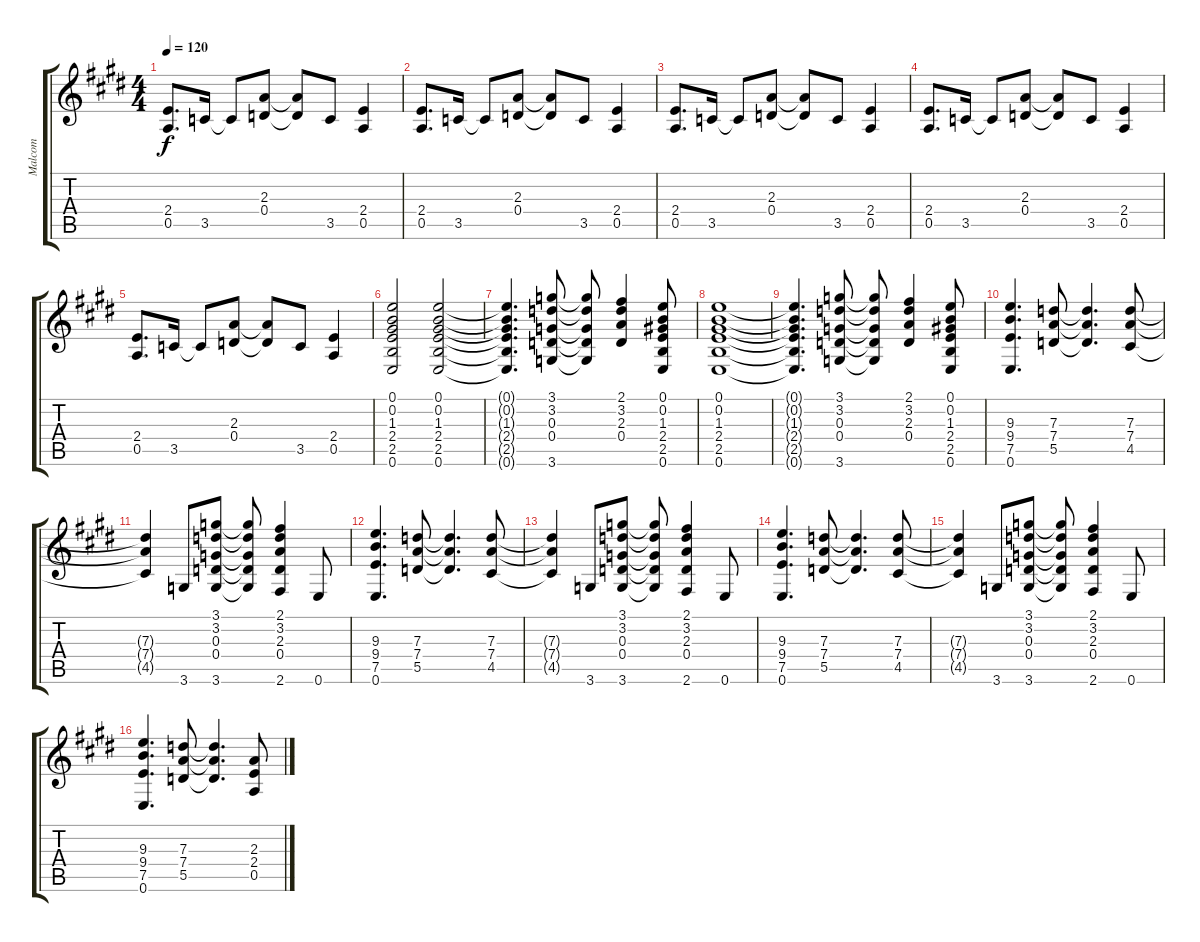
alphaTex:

\track ("Malcom" "Malcom") {instrument distortionguitar}
\staff {score tabs}
\tuning (E4 B3 G3 D3 A2 E2) {hide}
\ts (4 4)
\tempo 120
\clef g2
\ks e
(2.4 0.5).8{d dy f} 3.5.16 3.5{t}.8 (2.3 0.4).8 (2.3{t} 0.4{t}).8 3.5.8 (2.4 0.5).4 |
(2.4 0.5).8{d} 3.5.16 3.5{t}.8 (2.3 0.4).8 (2.3{t} 0.4{t}).8 3.5.8 (2.4 0.5).4 |
(2.4 0.5).8{d} 3.5.16 3.5{t}.8 (2.3 0.4).8 (2.3{t} 0.4{t}).8 3.5.8 (2.4 0.5).4 |
(2.4 0.5).8{d} 3.5.16 3.5{t}.8 (2.3 0.4).8 (2.3{t} 0.4{t}).8 3.5.8 (2.4 0.5).4 |
(2.4 0.5).8{d} 3.5.16 3.5{t}.8 (2.3 0.4).8 (2.3{t} 0.4{t}).8 3.5.8 (2.4 0.5).4 |
(0.1 0.2 1.3 2.4 2.5 0.6).2 (0.1 0.2 1.3 2.4 2.5 0.6).2 |
(0.1{t} 0.2{t} 1.3{t} 2.4{t} 2.5{t} 0.6{t}).4{d} (3.1 3.2 0.3 0.4 3.6).8 (3.1{t} 3.2{t} 0.3{t} 0.4{t} 3.6{t}).8 (2.1 3.2 2.3 0.4).4 (0.1 0.2 1.3 2.4 2.5 0.6).8 |
(0.1 0.2 1.3 2.4 2.5 0.6).1 |
(0.1{t} 0.2{t} 1.3{t} 2.4{t} 2.5{t} 0.6{t}).4{d} (3.1 3.2 0.3 0.4 3.6).8 (3.1{t} 3.2{t} 0.3{t} 0.4{t} 3.6{t}).8 (2.1 3.2 2.3 0.4).4 (0.1 0.2 1.3 2.4 2.5 0.6).8 |
(9.3 9.4 7.5 0.6).4{d} (7.3 7.4 5.5).8 (7.3{t} 7.4{t} 5.5{t}).4{d} (7.3 7.4 4.5).8 |
(7.3{t} 7.4{t} 4.5{t}).4 3.6.8 (3.1 3.2 0.3 0.4 3.6).8 (3.1{t} 3.2{t} 0.3{t} 0.4{t} 3.6{t}).8 (2.1 3.2 2.3 0.4 2.6).4 0.6.8 |
(9.3 9.4 7.5 0.6).4{d} (7.3 7.4 5.5).8 (7.3{t} 7.4{t} 5.5{t}).4{d} (7.3 7.4 4.5).8 |
(7.3{t} 7.4{t} 4.5{t}).4 3.6.8 (3.1 3.2 0.3 0.4 3.6).8 (3.1{t} 3.2{t} 0.3{t} 0.4{t} 3.6{t}).8 (2.1 3.2 2.3 0.4 2.6).4 0.6.8 |
(9.3 9.4 7.5 0.6).4{d} (7.3 7.4 5.5).8 (7.3{t} 7.4{t} 5.5{t}).4{d} (7.3 7.4 4.5).8 |
(7.3{t} 7.4{t} 4.5{t}).4 3.6.8 (3.1 3.2 0.3 0.4 3.6).8 (3.1{t} 3.2{t} 0.3{t} 0.4{t} 3.6{t}).8 (2.1 3.2 2.3 0.4 2.6).4 0.6.8 |
(9.3 9.4 7.5 0.6).4{d} (7.3 7.4 5.5).8 (7.3{t} 7.4{t} 5.5{t}).4{d} (2.3 2.4 0.5).8
